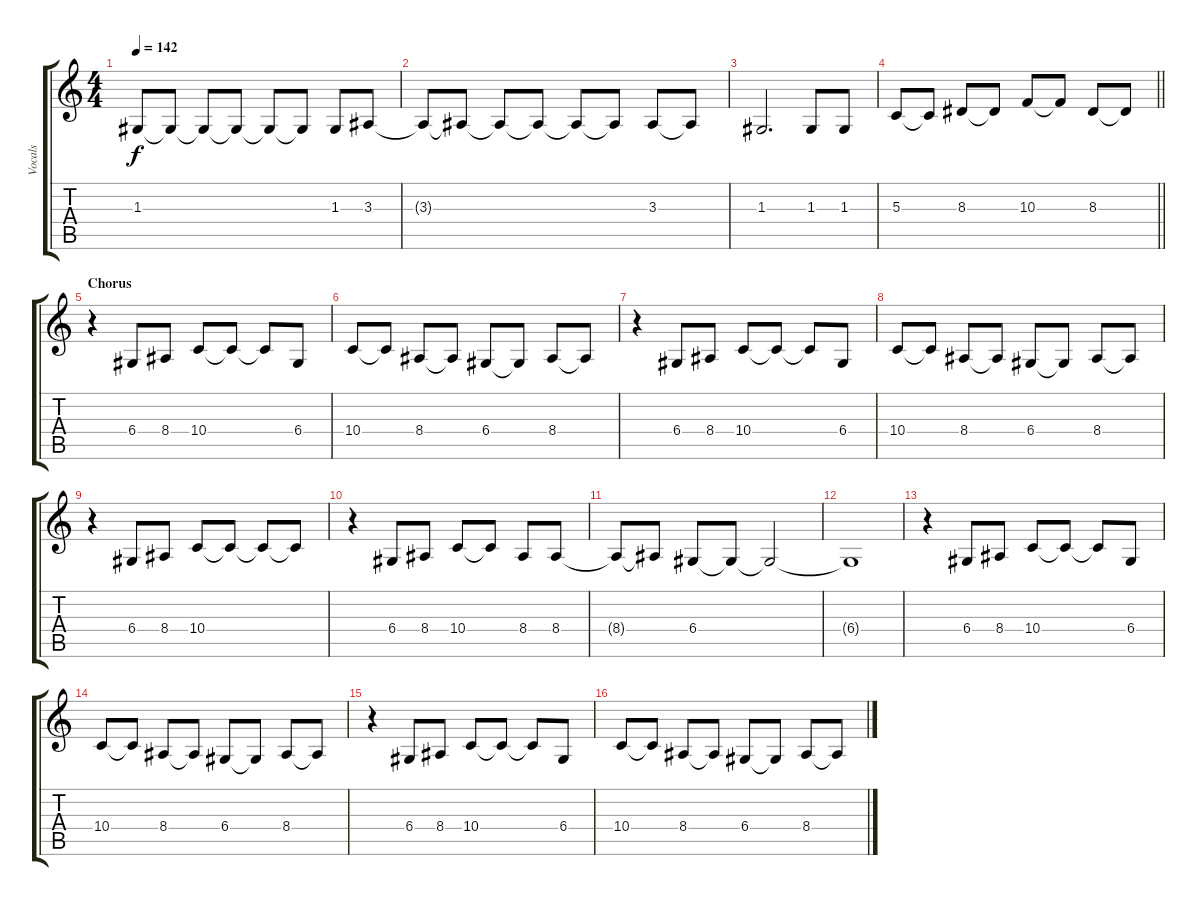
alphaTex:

\track ("Vocals" "Vocals") {instrument lead2sawtooth}
\staff {score tabs}
\tuning (E4 B3 G3 D3 A2 E2) {hide}
\ts (4 4)
\tempo 142
\clef g2
\ks c
1.3.8{dy f} 1.3{t}.8 1.3{t}.8 1.3{t}.8 1.3{t}.8 1.3{t}.8 1.3.8 3.3.8 |
3.3{t}.8 3.3{t}.8 3.3{t}.8 3.3{t}.8 3.3{t}.8 3.3{t}.8 3.3.8 3.3{t}.8 |
1.3.2{d} 1.3.8 1.3.8 |
\barLineRight lightlight
5.3.8 5.3{t}.8 8.3.8 8.3{t}.8 10.3.8 10.3{t}.8 8.3.8 8.3{t}.8 |
\section ("" "Chorus")
r.4 6.4.8 8.4.8 10.4.8 10.4{t}.8 10.4{t}.8 6.4.8 |
10.4.8 10.4{t}.8 8.4.8 8.4{t}.8 6.4.8 6.4{t}.8 8.4.8 8.4{t}.8 |
r.4 6.4.8 8.4.8 10.4.8 10.4{t}.8 10.4{t}.8 6.4.8 |
10.4.8 10.4{t}.8 8.4.8 8.4{t}.8 6.4.8 6.4{t}.8 8.4.8 8.4{t}.8 |
r.4 6.4.8 8.4.8 10.4.8 10.4{t}.8 10.4{t}.8 10.4{t}.8 |
r.4 6.4.8 8.4.8 10.4.8 10.4{t}.8 8.4.8 8.4.8 |
8.4{t}.8 8.4{t}.8 6.4.8 6.4{t}.8 6.4{t}.2 |
6.4{t}.1 |
r.4 6.4.8 8.4.8 10.4.8 10.4{t}.8 10.4{t}.8 6.4.8 |
10.4.8 10.4{t}.8 8.4.8 8.4{t}.8 6.4.8 6.4{t}.8 8.4.8 8.4{t}.8 |
r.4 6.4.8 8.4.8 10.4.8 10.4{t}.8 10.4{t}.8 6.4.8 |
10.4.8 10.4{t}.8 8.4.8 8.4{t}.8 6.4.8 6.4{t}.8 8.4.8 8.4{t}.8
